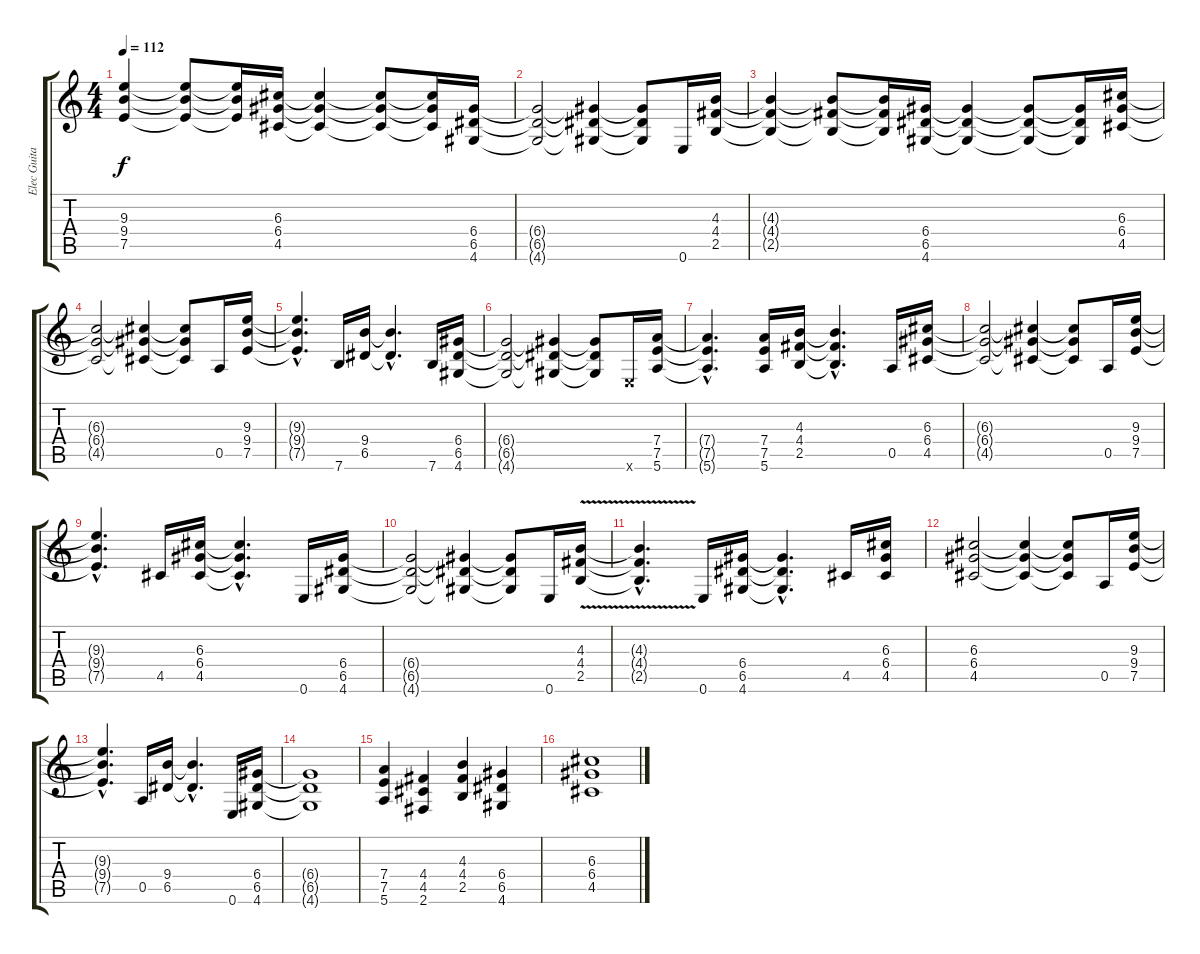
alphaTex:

\track ("Elec Guitar 1" "Elec Guita") {instrument overdrivenguitar}
\staff {score tabs}
\tuning (E4 B3 G3 D3 A2 E2) {hide}
\ts (4 4)
\tempo 112
\clef g2
\ks c
(9.3{t} 9.4{t} 7.5{t}).4{dy f} (9.3{t} 9.4{t} 7.5{t}).8 (9.3{t} 9.4{t} 7.5{t}).16 (6.3 6.4 4.5).16 (6.3{t} 6.4{t} 4.5{t}).4 (6.3{t} 6.4{t} 4.5{t}).8 (6.3{t} 6.4{t} 4.5{t}).16 (6.4 6.5 4.6).16 |
(6.4{t} 6.5{t} 4.6{t}).2 (6.4{t} 6.5{t} 4.6{t}).4 (6.4{t} 6.5{t} 4.6{t}).8 0.6.16 (4.3 4.4 2.5).16 |
(4.3{t} 4.4{t} 2.5{t}).4 (4.3{t} 4.4{t} 2.5{t}).8 (4.3{t} 4.4{t} 2.5{t}).16 (6.4 6.5 4.6).16 (6.4{t} 6.5{t} 4.6{t}).4 (6.4{t} 6.5{t} 4.6{t}).8 (6.4{t} 6.5{t} 4.6{t}).16 (6.3 6.4 4.5).16 |
(6.3{t} 6.4{t} 4.5{t}).2 (6.3{t} 6.4{t} 4.5{t}).4 (6.3{t} 6.4{t} 4.5{t}).8 0.5.16 (9.3 9.4 7.5).16 |
(9.3{hac t} 9.4{hac t} 7.5{hac t}).4{d} 7.6.16 (9.4 6.5).16 (9.4{hac t} 6.5{hac t}).4{d} 7.6.16 (6.4 6.5 4.6).16 |
(6.4{t} 6.5{t} 4.6{t}).2 (6.4{t} 6.5{t} 4.6{t}).4 (6.4{t} 6.5{t} 4.6{t}).8 0.6{x}.16 (7.4 7.5 5.6).16 |
(7.4{hac t} 7.5{hac t} 5.6{hac t}).4{d} (7.4 7.5 5.6).16 (4.3 4.4 2.5).16 (4.3{hac t} 4.4{hac t} 2.5{hac t}).4{d} 0.5.16 (6.3 6.4 4.5).16 |
(6.3{t} 6.4{t} 4.5{t}).2 (6.3{t} 6.4{t} 4.5{t}).4 (6.3{t} 6.4{t} 4.5{t}).8 0.5.16 (9.3 9.4 7.5).16 |
(9.3{hac t} 9.4{hac t} 7.5{hac t}).4{d} 4.5.16 (6.3 6.4 4.5).16 (6.3{hac t} 6.4{hac t} 4.5{hac t}).4{d} 0.6.16 (6.4 6.5 4.6).16 |
(6.4{t} 6.5{t} 4.6{t}).2 (6.4{t} 6.5{t} 4.6{t}).4 (6.4{t} 6.5{t} 4.6{t}).8 0.6.16 (4.3{v} 4.4 2.5).16 |
(4.3{hac t} 4.4{hac t} 2.5{hac t}).4{d} 0.6.16 (6.4 6.5 4.6).16 (6.4{hac t} 6.5{hac t} 4.6{hac t}).4{d} 4.5.16 (6.3 6.4 4.5).16 |
(6.3 6.4 4.5).2 (6.3{t} 6.4{t} 4.5{t}).4 (6.3{t} 6.4{t} 4.5{t}).8 0.5.16 (9.3 9.4 7.5).16 |
(9.3{hac t} 9.4{hac t} 7.5{hac t}).4{d} 0.5.16 (9.4 6.5).16 (9.4{hac t} 6.5{hac t}).4{d} 0.6.16 (6.4 6.5 4.6).16 |
(6.4{t} 6.5{t} 4.6{t}).1 |
(7.4 7.5 5.6).4 (4.4 4.5 2.6).4 (4.3 4.4 2.5).4 (6.4 6.5 4.6).4 |
(6.3 6.4 4.5).1
